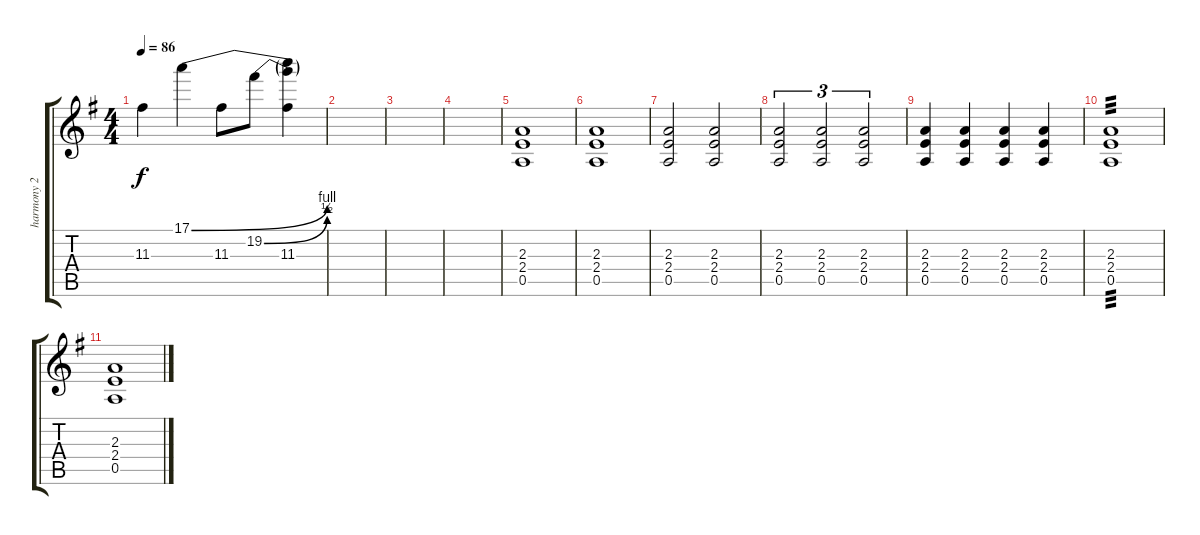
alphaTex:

\track ("harmony 2" "harmony 2") {instrument distortionguitar}
\staff {score tabs}
\tuning (E4 B3 G3 D3 A2 E2) {hide}
\ts (4 4)
\tempo 86
\clef g2
\ks eminor
11.3.4{dy f} 17.1{be (bend 0 0 60 4)}.4 11.3.8 19.2{be (bend 0 0 60 2)}.8 (17.1{t} 19.2{t} 11.3).4 |
|
|
|
(2.3 2.4 0.5).1 |
(2.3 2.4 0.5).1 |
(2.3 2.4 0.5).2 (2.3 2.4 0.5).2 |
(2.3 2.4 0.5).2{tu (3 2)} (2.3 2.4 0.5).2{tu (3 2)} (2.3 2.4 0.5).2{tu (3 2)} |
(2.3 2.4 0.5).4 (2.3 2.4 0.5).4 (2.3 2.4 0.5).4 (2.3 2.4 0.5).4 |
(2.3 2.4 0.5).1{tp 3} |
(2.3 2.4 0.5).1
